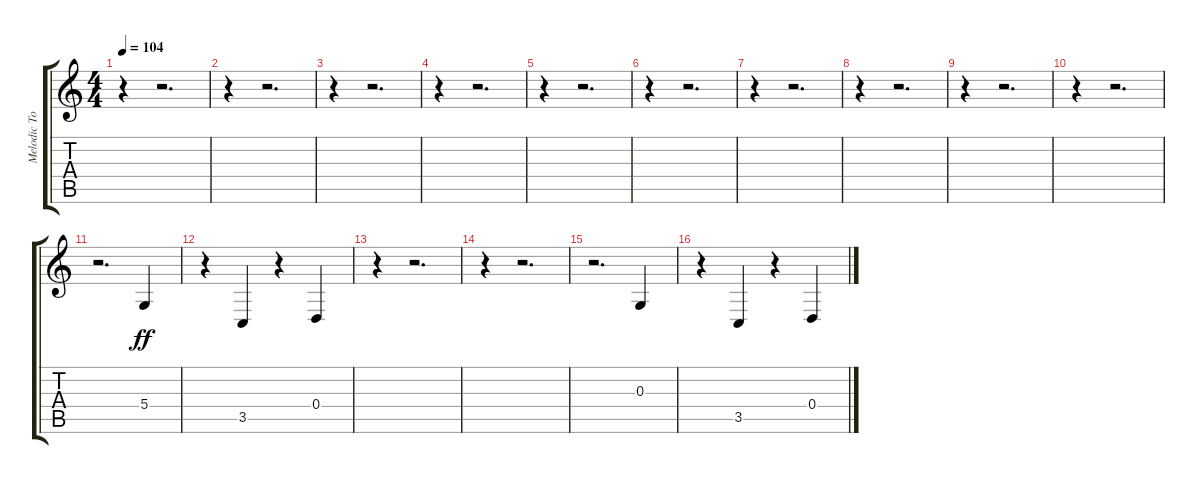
\track ("Melodic Tom" "Melodic To") {instrument melodictom}
\staff {score tabs}
\tuning (E4 B3 G3 D3 A2 E2) {hide}
\ts (4 4)
\tempo 104
\clef g2
\ks c
r.4{dy ff} r.2{d} |
r.4 r.2{d} |
r.4 r.2{d} |
r.4 r.2{d} |
r.4 r.2{d} |
r.4 r.2{d} |
r.4 r.2{d} |
r.4 r.2{d} |
r.4 r.2{d} |
r.4 r.2{d} |
r.2{d} 5.4.4 |
r.4 3.5.4 r.4 0.4.4 |
r.4 r.2{d} |
r.4 r.2{d} |
r.2{d} 0.3.4 |
r.4 3.5.4 r.4 0.4.4
